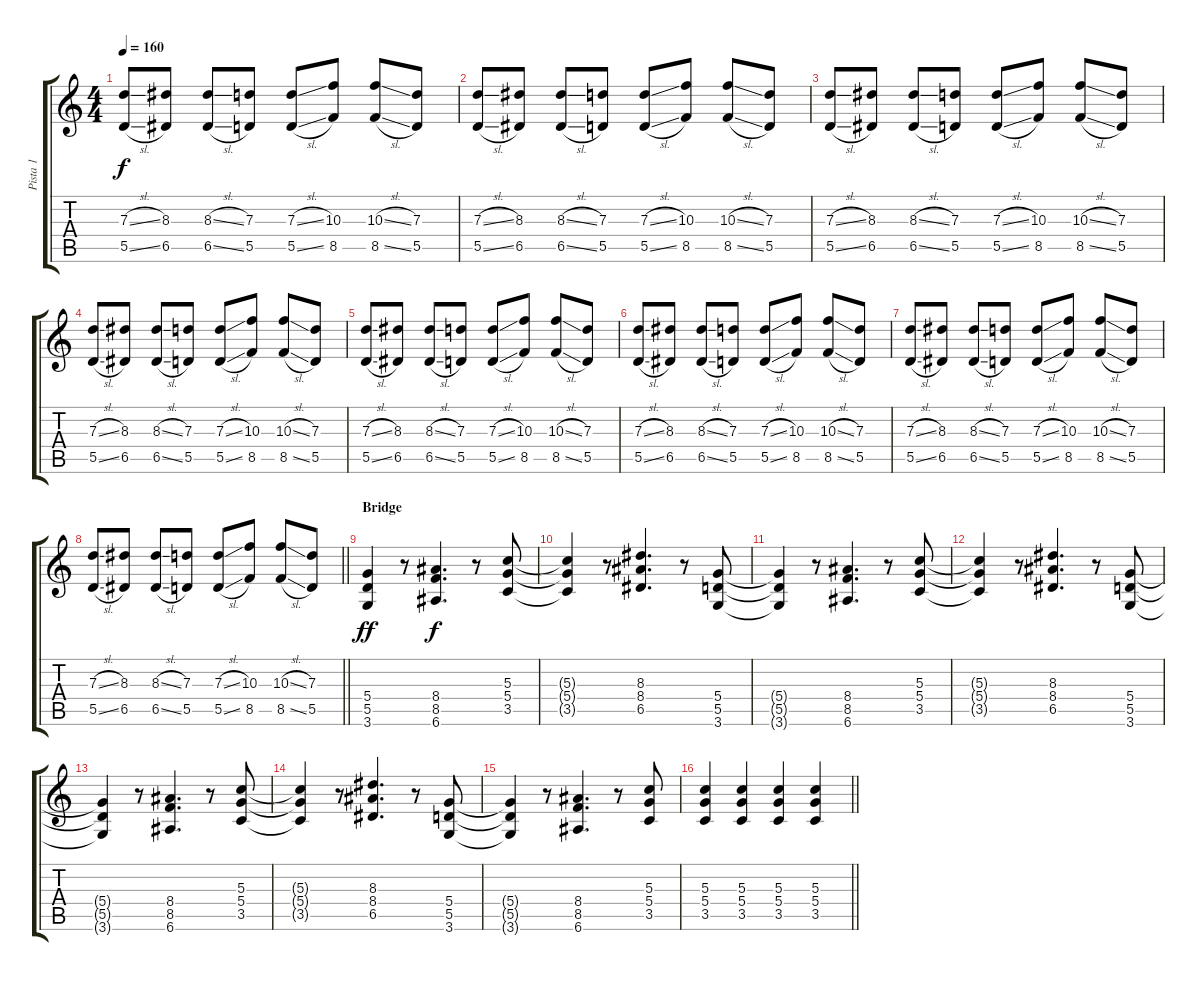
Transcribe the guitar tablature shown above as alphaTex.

\track ("Pista 1" "Pista 1") {instrument distortionguitar}
\staff {score tabs}
\tuning (E4 B3 G3 D3 A2 E2) {hide}
\ts (4 4)
\tempo 160
\clef g2
\ks c
(7.3{sl} 5.5{sl}).8{dy f} (8.3 6.5).8 (8.3{sl} 6.5{sl}).8 (7.3 5.5).8 (7.3{sl} 5.5{sl}).8 (10.3 8.5).8 (10.3{sl} 8.5{sl}).8 (7.3 5.5).8 |
(7.3{sl} 5.5{sl}).8 (8.3 6.5).8 (8.3{sl} 6.5{sl}).8 (7.3 5.5).8 (7.3{sl} 5.5{sl}).8 (10.3 8.5).8 (10.3{sl} 8.5{sl}).8 (7.3 5.5).8 |
(7.3{sl} 5.5{sl}).8 (8.3 6.5).8 (8.3{sl} 6.5{sl}).8 (7.3 5.5).8 (7.3{sl} 5.5{sl}).8 (10.3 8.5).8 (10.3{sl} 8.5{sl}).8 (7.3 5.5).8 |
(7.3{sl} 5.5{sl}).8 (8.3 6.5).8 (8.3{sl} 6.5{sl}).8 (7.3 5.5).8 (7.3{sl} 5.5{sl}).8 (10.3 8.5).8 (10.3{sl} 8.5{sl}).8 (7.3 5.5).8 |
(7.3{sl} 5.5{sl}).8 (8.3 6.5).8 (8.3{sl} 6.5{sl}).8 (7.3 5.5).8 (7.3{sl} 5.5{sl}).8 (10.3 8.5).8 (10.3{sl} 8.5{sl}).8 (7.3 5.5).8 |
(7.3{sl} 5.5{sl}).8 (8.3 6.5).8 (8.3{sl} 6.5{sl}).8 (7.3 5.5).8 (7.3{sl} 5.5{sl}).8 (10.3 8.5).8 (10.3{sl} 8.5{sl}).8 (7.3 5.5).8 |
(7.3{sl} 5.5{sl}).8 (8.3 6.5).8 (8.3{sl} 6.5{sl}).8 (7.3 5.5).8 (7.3{sl} 5.5{sl}).8 (10.3 8.5).8 (10.3{sl} 8.5{sl}).8 (7.3 5.5).8 |
\barLineRight lightlight
(7.3{sl} 5.5{sl}).8 (8.3 6.5).8 (8.3{sl} 6.5{sl}).8 (7.3 5.5).8 (7.3{sl} 5.5{sl}).8 (10.3 8.5).8 (10.3{sl} 8.5{sl}).8 (7.3 5.5).8 |
\section ("" "Bridge")
(5.4 5.5 3.6).4{dy ff} r.8 (8.4 8.5 6.6).4{d dy f} r.8 (5.3 5.4 3.5).8 |
(5.3{t} 5.4{t} 3.5{t}).4 r.8 (8.3 8.4 6.5).4{d} r.8 (5.4 5.5 3.6).8 |
(5.4{t} 5.5{t} 3.6{t}).4 r.8 (8.4 8.5 6.6).4{d} r.8 (5.3 5.4 3.5).8 |
(5.3{t} 5.4{t} 3.5{t}).4 r.8 (8.3 8.4 6.5).4{d} r.8 (5.4 5.5 3.6).8 |
(5.4{t} 5.5{t} 3.6{t}).4 r.8 (8.4 8.5 6.6).4{d} r.8 (5.3 5.4 3.5).8 |
(5.3{t} 5.4{t} 3.5{t}).4 r.8 (8.3 8.4 6.5).4{d} r.8 (5.4 5.5 3.6).8 |
(5.4{t} 5.5{t} 3.6{t}).4 r.8 (8.4 8.5 6.6).4{d} r.8 (5.3 5.4 3.5).8 |
\barLineRight lightlight
(5.3 5.4 3.5).4 (5.3 5.4 3.5).4 (5.3 5.4 3.5).4 (5.3 5.4 3.5).4
